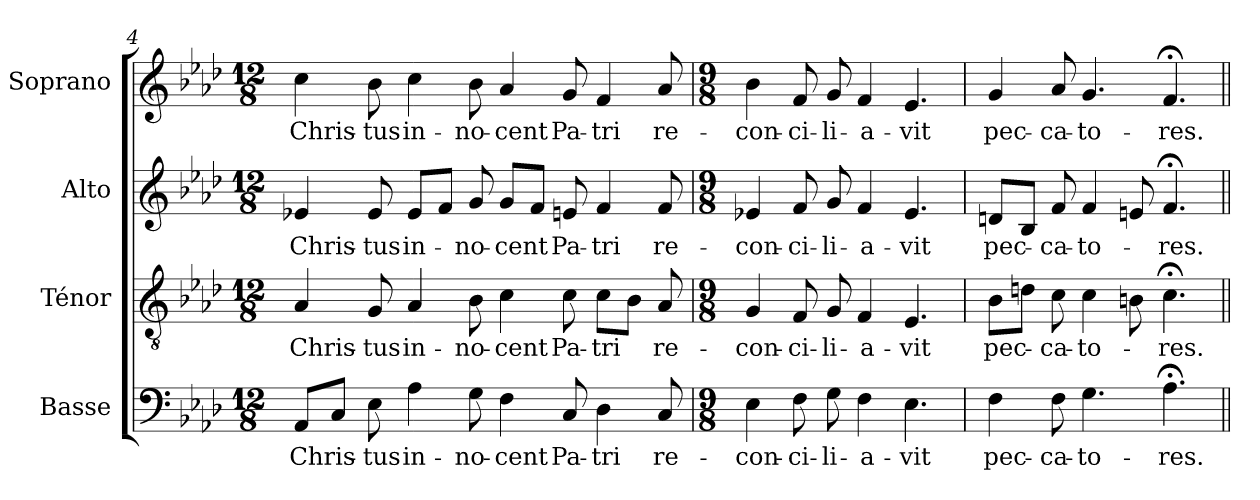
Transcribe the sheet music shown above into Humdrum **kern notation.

**kern	**text	**kern	**text	**kern	**text	**kern	**text
*part4	*part4	*part3	*part3	*part2	*part2	*part1	*part1
*staff4	*staff4	*staff3	*staff3	*staff2	*staff2	*staff1	*staff1
*I"Basse	*	*I"Ténor	*	*I"Alto	*	*I"Soprano	*
*I'B.	*	*I'T.	*	*I'A.	*	*I'S.	*
*clefF4	*	*clefGv2	*	*clefG2	*	*clefG2	*
*	*	*ITrd7c12	*	*	*	*	*
*k[b-e-a-d-]	*	*k[b-e-a-d-]	*	*k[b-e-a-d-]	*	*k[b-e-a-d-]	*
*A-:	*	*A-:	*	*A-:	*	*A-:	*
*M12/8	*	*M12/8	*	*M12/8	*	*M12/8	*
=4	=4	=4	=4	=4	=4	=4	=4
!	!LO:LY:b:color=#000000	!	!	!	!	!	!
!	!	!	!LO:LY:b:color=#000000	!	!	!	!
!	!	!	!	!	!LO:LY:b:color=#000000	!	!
!	!	!	!	!	!	!	!LO:LY:b:color=#000000
8AA-i/L	Chris-	4AA-i/	Chris-	4e-Xi/	Chris-	4cci\	Chris-
8Ci/J	.	.	.	.	.	.	.
!	!LO:LY:b:color=#000000	!	!	!	!	!	!
!	!	!	!LO:LY:b:color=#000000	!	!	!	!
!	!	!	!	!	!LO:LY:b:color=#000000	!	!
!	!	!	!	!	!	!	!LO:LY:b:color=#000000
8E-i\	-tus	8GGi/	-tus	8e-i/	-tus	8b-i\	-tus
!	!LO:LY:b:color=#000000	!	!	!	!	!	!
!	!	!	!LO:LY:b:color=#000000	!	!	!	!
!	!	!	!	!	!LO:LY:b:color=#000000	!	!
!	!	!	!	!	!	!	!LO:LY:b:color=#000000
4A-i\	in-	4AA-i/	in-	8e-i/L	in-	4cci\	in-
.	.	.	.	8fi/J	.	.	.
!	!LO:LY:b:color=#000000	!	!	!	!	!	!
!	!	!	!LO:LY:b:color=#000000	!	!	!	!
!	!	!	!	!	!LO:LY:b:color=#000000	!	!
!	!	!	!	!	!	!	!LO:LY:b:color=#000000
8Gi\	-no-	8BB-i\	-no-	8gi/	-no-	8b-i\	-no-
!	!LO:LY:b:color=#000000	!	!	!	!	!	!
!	!	!	!LO:LY:b:color=#000000	!	!	!	!
!	!	!	!	!	!LO:LY:b:color=#000000	!	!
!	!	!	!	!	!	!	!LO:LY:b:color=#000000
4Fi\	-cent	4Ci\	-cent	8gi/L	-cent	4a-i/	-cent
.	.	.	.	8fi/J	.	.	.
!	!LO:LY:b:color=#000000	!	!	!	!	!	!
!	!	!	!LO:LY:b:color=#000000	!	!	!	!
!	!	!	!	!	!LO:LY:b:color=#000000	!	!
!	!	!	!	!	!	!	!LO:LY:b:color=#000000
8Ci/	Pa-	8Ci\	Pa-	8eni/	Pa-	8gi/	Pa-
!	!LO:LY:b:color=#000000	!	!	!	!	!	!
!	!	!	!LO:LY:b:color=#000000	!	!	!	!
!	!	!	!	!	!LO:LY:b:color=#000000	!	!
!	!	!	!	!	!	!	!LO:LY:b:color=#000000
4D-i\	-tri	8Ci\L	-tri	4fi/	-tri	4fi/	-tri
.	.	8BB-i\J	.	.	.	.	.
!	!LO:LY:b:color=#000000	!	!	!	!	!	!
!	!	!	!LO:LY:b:color=#000000	!	!	!	!
!	!	!	!	!	!LO:LY:b:color=#000000	!	!
!	!	!	!	!	!	!	!LO:LY:b:color=#000000
8Ci/	re-	8AA-i/	re-	8fi/	re-	8a-i/	re-
=5'	=5'	=5'	=5'	=5'	=5'	=5'	=5'
*M9/8	*	*M9/8	*	*M9/8	*	*M9/8	*
!	!LO:LY:b:color=#000000	!	!	!	!	!	!
!	!	!	!LO:LY:b:color=#000000	!	!	!	!
!	!	!	!	!	!LO:LY:b:color=#000000	!	!
!	!	!	!	!	!	!	!LO:LY:b:color=#000000
4E-i\	-con-	4GGi/	-con-	4e-Xi/	-con-	4b-i\	-con-
!	!LO:LY:b:color=#000000	!	!	!	!	!	!
!	!	!	!LO:LY:b:color=#000000	!	!	!	!
!	!	!	!	!	!LO:LY:b:color=#000000	!	!
!	!	!	!	!	!	!	!LO:LY:b:color=#000000
8Fi\	-ci-	8FFi/	-ci-	8fi/	-ci-	8fi/	-ci-
!	!LO:LY:b:color=#000000	!	!	!	!	!	!
!	!	!	!LO:LY:b:color=#000000	!	!	!	!
!	!	!	!	!	!LO:LY:b:color=#000000	!	!
!	!	!	!	!	!	!	!LO:LY:b:color=#000000
8Gi\	-li-	8GGi/	-li-	8gi/	-li-	8gi/	-li-
!	!LO:LY:b:color=#000000	!	!	!	!	!	!
!	!	!	!LO:LY:b:color=#000000	!	!	!	!
!	!	!	!	!	!LO:LY:b:color=#000000	!	!
!	!	!	!	!	!	!	!LO:LY:b:color=#000000
4Fi\	-a-	4FFi/	-a-	4fi/	-a-	4fi/	-a-
!	!LO:LY:b:color=#000000	!	!	!	!	!	!
!	!	!	!LO:LY:b:color=#000000	!	!	!	!
!	!	!	!	!	!LO:LY:b:color=#000000	!	!
!	!	!	!	!	!	!	!LO:LY:b:color=#000000
4.E-i\	-vit	4.EE-i/	-vit	4.e-i/	-vit	4.e-i/	-vit
!!LO:LB:g=z
=6'	=6'	=6'	=6'	=6'	=6'	=6'	=6'
!	!LO:LY:b:color=#000000	!	!	!	!	!	!
!	!	!	!LO:LY:b:color=#000000	!	!	!	!
!	!	!	!	!	!LO:LY:b:color=#000000	!	!
!	!	!	!	!	!	!	!LO:LY:b:color=#000000
4Fi\	pec-	8BB-i\L	pec-	8dni/L	pec-	4gi/	pec-
.	.	8Dni\J	.	8B-i/J	.	.	.
!	!LO:LY:b:color=#000000	!	!	!	!	!	!
!	!	!	!LO:LY:b:color=#000000	!	!	!	!
!	!	!	!	!	!LO:LY:b:color=#000000	!	!
!	!	!	!	!	!	!	!LO:LY:b:color=#000000
8Fi\	-ca-	8Ci\	-ca-	8fi/	-ca-	8a-i/	-ca-
!	!LO:LY:b:color=#000000	!	!	!	!	!	!
!	!	!	!LO:LY:b:color=#000000	!	!	!	!
!	!	!	!	!	!LO:LY:b:color=#000000	!	!
!	!	!	!	!	!	!	!LO:LY:b:color=#000000
4.Gi\	-to-	4Ci\	-to-	4fi/	-to-	4.gi/	-to-
.	.	8BBni\	.	8eni/	.	.	.
!	!LO:LY:b:color=#000000	!	!	!	!	!	!
!	!	!	!LO:LY:b:color=#000000	!	!	!	!
!	!	!	!	!	!LO:LY:b:color=#000000	!	!
!	!	!	!	!	!	!	!LO:LY:b:color=#000000
4.A-;i\	-res.	4.C;i\	-res.	4.f;i/	-res.	4.f;i/	-res.
=||	=||	=||	=||	=||	=||	=||	=||
*-	*-	*-	*-	*-	*-	*-	*-
